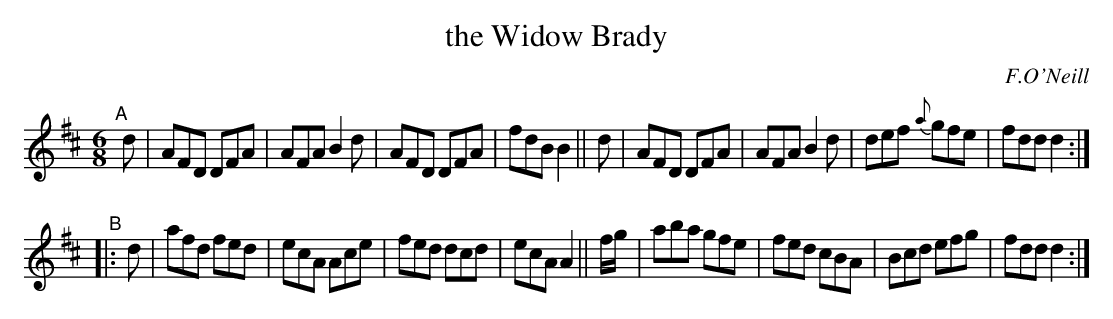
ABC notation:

X:1
T: the Widow Brady
O: F.O'Neill
M: 6/8
L: 1/8
K: D
"^A"[|] d |\
AFD DFA | AFA B2d | AFD DFA | fdB B2 || d |\
AFD DFA | AFA B2d | def {a}gfe | fdd d2 :|
"^B"|: d |\
afd fed | ecA Ace | fed dcd | ecA A2 || f/g/ |\
aba gfe | fed cBA | Bcd efg | fdd d2 :|
